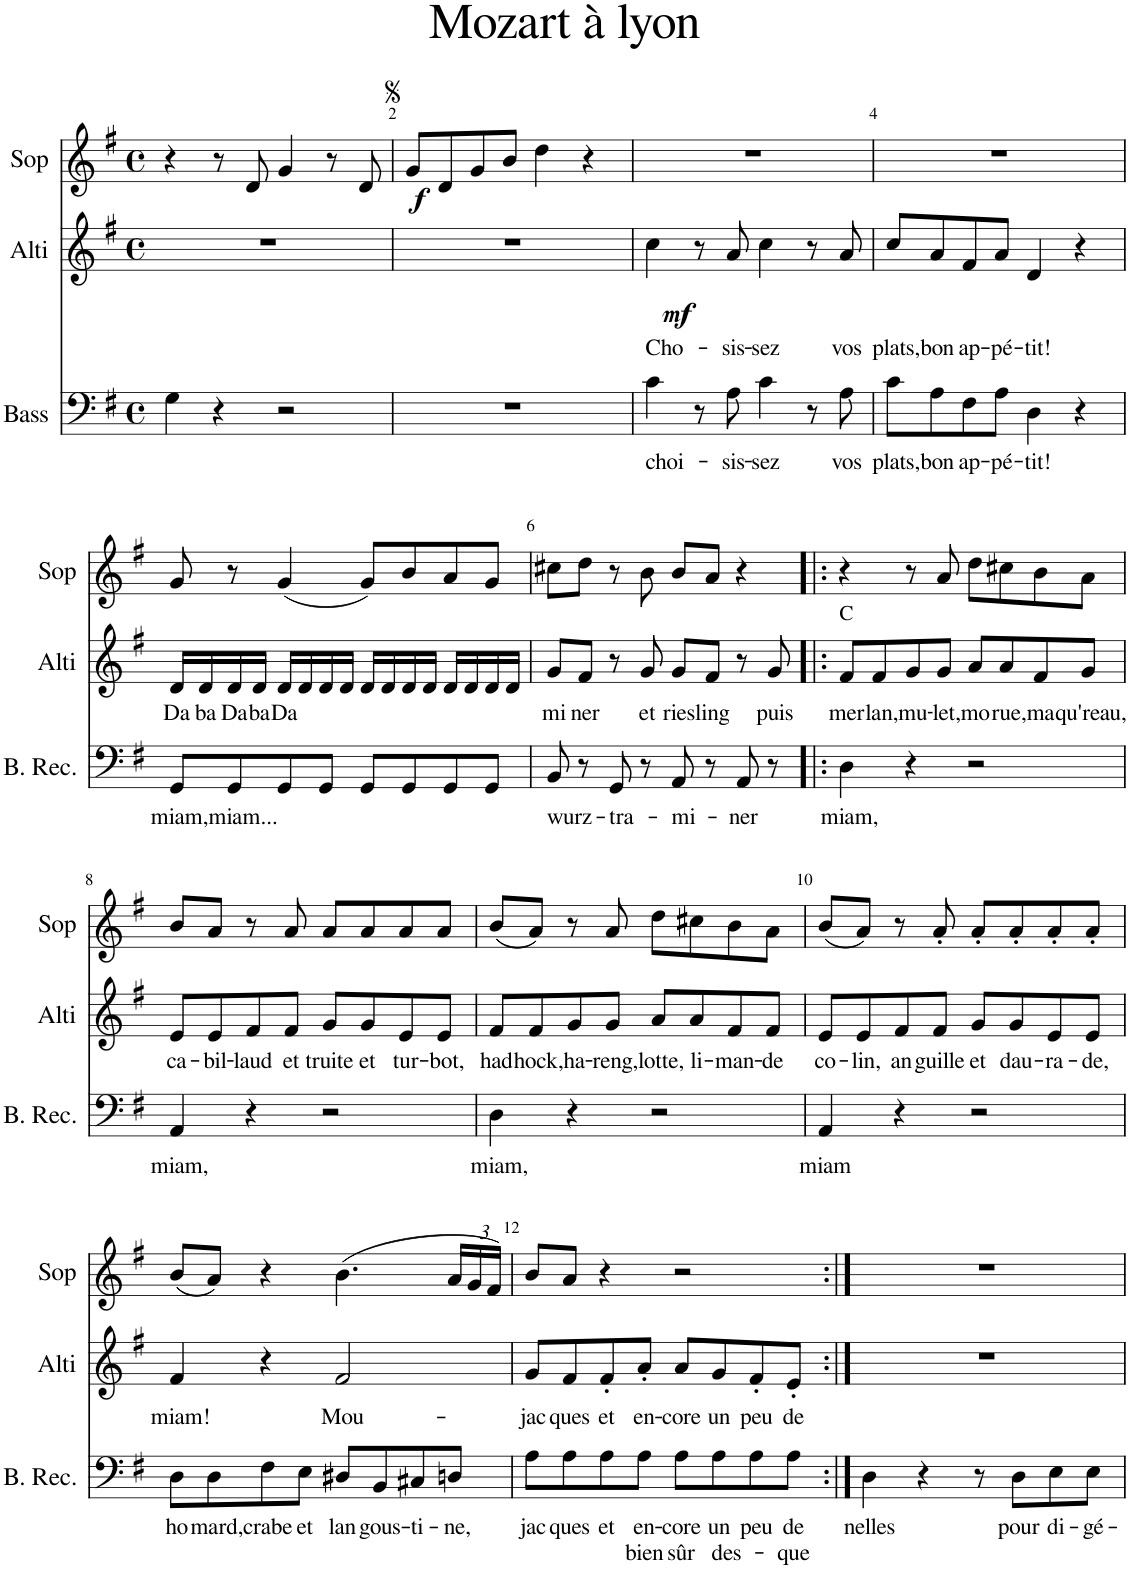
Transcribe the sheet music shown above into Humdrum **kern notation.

**kern	**text	**text	**kern	**text	**dynam	**kern	**dynam
*part3	*part3	*part3	*part2	*part2	*part2	*part1	*part1
*staff3	*staff3	*staff3	*staff2	*staff2	*staff2	*staff1	*staff1
*I"Bass	*	*	*I"Alti	*	*	*I"Sop	*
*	*	*	*I'Alti	*	*	*I'Sop	*
*clefF4	*	*	*clefG2	*	*	*clefG2	*
*	*	*	*Trd7c12	*	*	*Trd1c2	*
*k[f#]	*	*	*k[f#]	*	*	*k[f#]	*
*M4/4	*	*	*M4/4	*	*	*M4/4	*
*met(c)	*	*	*met(c)	*	*	*met(c)	*
=1	=1	=1	=1	=1	=1	=1	=1
4G\	.	.	1r	.	.	4r	.
4r	.	.	.	.	.	8r	.
!	!	!	!	!	!	!	!LO:DY:b
.	.	.	.	.	.	8d/	f
2r	.	.	.	.	.	4g/	.
.	.	.	.	.	.	8r	.
.	.	.	.	.	.	8d/	.
=2	=2	=2	=2	=2	=2	=2	=2
1r	.	.	1r	.	.	8g/L	.
.	.	.	.	.	.	8d/	.
.	.	.	.	.	.	8g/	.
.	.	.	.	.	.	8b/J	.
.	.	.	.	.	.	4dd\	.
.	.	.	.	.	.	4r	.
=3	=3	=3	=3	=3	=3	=3	=3
!	!LO:LY:b	!	!	!LO:LY:b	!LO:DY:b	!	!
4c\	choi-	.	4cc\	Cho-	mf	1r	.
8r	.	.	8r	.	.	.	.
!	!LO:LY:b	!	!	!LO:LY:b	!	!	!
8A\	-sis-	.	8a/	-sis-	.	.	.
!	!LO:LY:b	!	!	!LO:LY:b	!	!	!
4c\	-sez	.	4cc\	-sez	.	.	.
8r	.	.	8r	.	.	.	.
!	!LO:LY:b	!	!	!LO:LY:b	!	!	!
8A\	vos	.	8a/	vos	.	.	.
=4	=4	=4	=4	=4	=4	=4	=4
!	!LO:LY:b	!	!	!LO:LY:b	!	!	!
8c\L	plats,	.	8cc/L	plats,	.	1r	.
!	!LO:LY:b	!	!	!LO:LY:b	!	!	!
8A\	bon	.	8a/	bon	.	.	.
!	!LO:LY:b	!	!	!LO:LY:b	!	!	!
8F#\	ap-	.	8f#/	ap-	.	.	.
!	!LO:LY:b	!	!	!LO:LY:b	!	!	!
8A\J	-pé-	.	8a/J	-pé-	.	.	.
!	!LO:LY:b	!	!	!LO:LY:b	!	!	!
4D\	-tit!	.	4d/	-tit!	.	.	.
4r	.	.	4r	.	.	.	.
!!LO:LB:g=z
=5	=5	=5	=5	=5	=5	=5	=5
!	!LO:LY:b	!	!	!LO:LY:b	!	!	!
8GG/L	miam,	.	16d/LL	Da	.	8g/	.
!	!	!	!	!LO:LY:b	!	!	!
.	.	.	16d/	ba	.	.	.
!	!LO:LY:b	!	!	!LO:LY:b	!	!	!
8GG/	miam...	.	16d/	Da	.	8r	.
!	!	!	!	!LO:LY:b	!	!	!
.	.	.	16d/JJ	ba	.	.	.
!	!	!	!	!LO:LY:b	!	!	!
8GG/	.	.	16d/LL	Da	.	(4g/	.
.	.	.	16d/	.	.	.	.
8GG/J	.	.	16d/	.	.	.	.
.	.	.	16d/JJ	.	.	.	.
8GG/L	.	.	16d/LL	.	.	8g/L)	.
.	.	.	16d/	.	.	.	.
8GG/	.	.	16d/	.	.	8b/	.
.	.	.	16d/JJ	.	.	.	.
8GG/	.	.	16d/LL	.	.	8a/	.
.	.	.	16d/	.	.	.	.
8GG/J	.	.	16d/	.	.	8g/J	.
.	.	.	16d/JJ	.	.	.	.
=6	=6	=6	=6	=6	=6	=6	=6
!	!LO:LY:b	!	!	!LO:LY:b	!	!	!
8BB/	-wurz-	.	8g/L	-mi-	.	8cc#X\L	.
!	!	!	!	!LO:LY:b	!	!	!
8r	.	.	8f#/J	-ner	.	8dd\J	.
!	!LO:LY:b	!	!	!	!	!	!
8GG/	-tra-	.	8r	.	.	8r	.
!	!	!	!	!LO:LY:b	!	!	!
8r	.	.	8g/	et	.	8b\	.
!	!LO:LY:b	!	!	!LO:LY:b	!	!	!
8AA/	-mi-	.	8g/L	ries-	.	8b/L	.
!	!	!	!	!LO:LY:b	!	!	!
8r	.	.	8f#/J	-ling	.	8a/J	.
!	!LO:LY:b	!	!	!	!	!	!
8AA/	-ner	.	8r	.	.	4r	.
!	!	!	!	!LO:LY:b	!	!	!
8r	.	.	8g/	puis	.	.	.
=7!|:	=7!|:	=7!|:	=7!|:	=7!|:	=7!|:	=7!|:	=7!|:
!	!	!	!LO:TX:a:t=C	!	!	!	!
!	!LO:LY:b	!	!	!LO:LY:b	!	!	!
4D\	miam,	.	8f#/L	mer-	.	4r	.
!	!	!	!	!LO:LY:b	!	!	!
.	.	.	8f#/	-lan,	.	.	.
!	!	!	!	!LO:LY:b	!	!	!
4r	.	.	8g/	mu-	.	8r	.
!	!	!	!	!LO:LY:b	!	!	!
.	.	.	8g/J	-let,	.	8a/	.
!	!	!	!	!LO:LY:b	!	!	!
2r	.	.	8a/L	mo-	.	8dd\L	.
!	!	!	!	!LO:LY:b	!	!	!
.	.	.	8a/	-rue,	.	8cc#X\	.
!	!	!	!	!LO:LY:b	!	!	!
.	.	.	8f#/	ma-	.	8b\	.
!	!	!	!	!LO:LY:b	!	!	!
.	.	.	8g/J	-qu'reau,	.	8a\J	.
!!LO:LB:g=z
=8	=8	=8	=8	=8	=8	=8	=8
!	!LO:LY:b	!	!	!LO:LY:b	!	!	!
4AA/	miam,	.	8e/L	ca-	.	8b/L	.
!	!	!	!	!LO:LY:b	!	!	!
.	.	.	8e/	-bil-	.	8a/J	.
!	!	!	!	!LO:LY:b	!	!	!
4r	.	.	8f#/	-laud	.	8r	.
!	!	!	!	!LO:LY:b	!	!	!
.	.	.	8f#/J	et	.	8a/	.
!	!	!	!	!LO:LY:b	!	!	!
2r	.	.	8g/L	truite	.	8a/L	.
!	!	!	!	!LO:LY:b	!	!	!
.	.	.	8g/	et	.	8a/	.
!	!	!	!	!LO:LY:b	!	!	!
.	.	.	8e/	tur-	.	8a/	.
!	!	!	!	!LO:LY:b	!	!	!
.	.	.	8e/J	-bot,	.	8a/J	.
=9	=9	=9	=9	=9	=9	=9	=9
!	!LO:LY:b	!	!	!LO:LY:b	!	!	!
4D\	miam,	.	8f#/L	had-	.	(8b/L	.
!	!	!	!	!LO:LY:b	!	!	!
.	.	.	8f#/	-hock,	.	8a/J)	.
!	!	!	!	!LO:LY:b	!	!	!
4r	.	.	8g/	ha-	.	8r	.
!	!	!	!	!LO:LY:b	!	!	!
.	.	.	8g/J	-reng,	.	8a/	.
!	!	!	!	!LO:LY:b	!	!	!
2r	.	.	8a/L	lotte,	.	8dd\L	.
!	!	!	!	!LO:LY:b	!	!	!
.	.	.	8a/	li-	.	8cc#X\	.
!	!	!	!	!LO:LY:b	!	!	!
.	.	.	8f#/	-man-	.	8b\	.
!	!	!	!	!LO:LY:b	!	!	!
.	.	.	8f#/J	-de	.	8a\J	.
=10	=10	=10	=10	=10	=10	=10	=10
!	!LO:LY:b	!	!	!LO:LY:b	!	!	!
4AA/	miam	.	8e/L	co-	.	(8b/L	.
!	!	!	!	!LO:LY:b	!	!	!
.	.	.	8e/	-lin,	.	8a/J)	.
!	!	!	!	!LO:LY:b	!	!	!
4r	.	.	8f#/	an-	.	8r	.
!	!	!	!	!LO:LY:b	!	!	!
.	.	.	8f#/J	-guille	.	8a'/	.
!	!	!	!	!LO:LY:b	!	!	!
2r	.	.	8g/L	et	.	8a'/L	.
!	!	!	!	!LO:LY:b	!	!	!
.	.	.	8g/	dau-	.	8a'/	.
!	!	!	!	!LO:LY:b	!	!	!
.	.	.	8e/	-ra-	.	8a'/	.
!	!	!	!	!LO:LY:b	!	!	!
.	.	.	8e/J	-de,	.	8a'/J	.
!!LO:LB:g=z
=11	=11	=11	=11	=11	=11	=11	=11
!	!LO:LY:b	!	!	!LO:LY:b	!	!	!
8D\L	ho-	.	4f#/	miam!	.	(8b/L	.
!	!LO:LY:b	!	!	!	!	!	!
8D\	-mard,	.	.	.	.	8a/J)	.
!	!LO:LY:b	!	!	!	!	!	!
8F#\	crabe	.	4r	.	.	4r	.
!	!LO:LY:b	!	!	!	!	!	!
8E\J	et	.	.	.	.	.	.
!	!LO:LY:b	!	!	!LO:LY:b	!	!	!
8D#X/L	lan-	.	2f#/	Mou-	.	(4.b\	.
!	!LO:LY:b	!	!	!	!	!	!
8BB/	-gous-	.	.	.	.	.	.
!	!LO:LY:b	!	!	!	!	!	!
8C#X/	-ti-	.	.	.	.	.	.
!	!LO:LY:b	!	!	!	!	!	!
*	*	*	*	*	*	*Xbrackettup	*
8Dn/J	-ne,	.	.	.	.	24a/LL	.
.	.	.	.	.	.	24g/	.
.	.	.	.	.	.	24f#/JJ)	.
=12	=12	=12	=12	=12	=12	=12	=12
!	!LO:LY:b	!	!	!LO:LY:b	!	!	!
8A\L	-jac-	.	8g/L	-jac-	.	8b/L	.
!	!LO:LY:b	!	!	!LO:LY:b	!	!	!
8A\	-ques	.	8f#/	-ques	.	8a/J	.
!	!LO:LY:b	!	!	!LO:LY:b	!	!	!
8A\	et	.	8f#'/	et	.	4r	.
!	!LO:LY:b	!LO:LY:b	!	!LO:LY:b	!	!	!
8A\J	en-	bien	8a'/J	en-	.	.	.
!	!LO:LY:b	!LO:LY:b	!	!LO:LY:b	!	!	!
8A\L	-core	sûr	8a/L	-core	.	2r	.
!	!LO:LY:b	!LO:LY:b	!	!LO:LY:b	!	!	!
8A\	un	des-	8g/	un	.	.	.
!	!LO:LY:b	!	!	!LO:LY:b	!	!	!
8A\	peu	.	8f#'/	peu	.	.	.
!	!LO:LY:b	!LO:LY:b	!	!LO:LY:b	!	!	!
8A\J	de	-que	8e'/J	de	.	.	.
=13:|!	=13:|!	=13:|!	=13:|!	=13:|!	=13:|!	=13:|!	=13:|!
!	!LO:LY:b	!	!	!	!	!	!
4D\	nelles	.	1r	.	.	1r	.
4r	.	.	.	.	.	.	.
8r	.	.	.	.	.	.	.
!	!LO:LY:b	!	!	!	!	!	!
8D\L	pour	.	.	.	.	.	.
!	!LO:LY:b	!	!	!	!	!	!
8E\	di-	.	.	.	.	.	.
!	!LO:LY:b	!	!	!	!	!	!
8E\J	-gé-	.	.	.	.	.	.
=	=	=	=	=	=	=	=
*-	*-	*-	*-	*-	*-	*-	*-
